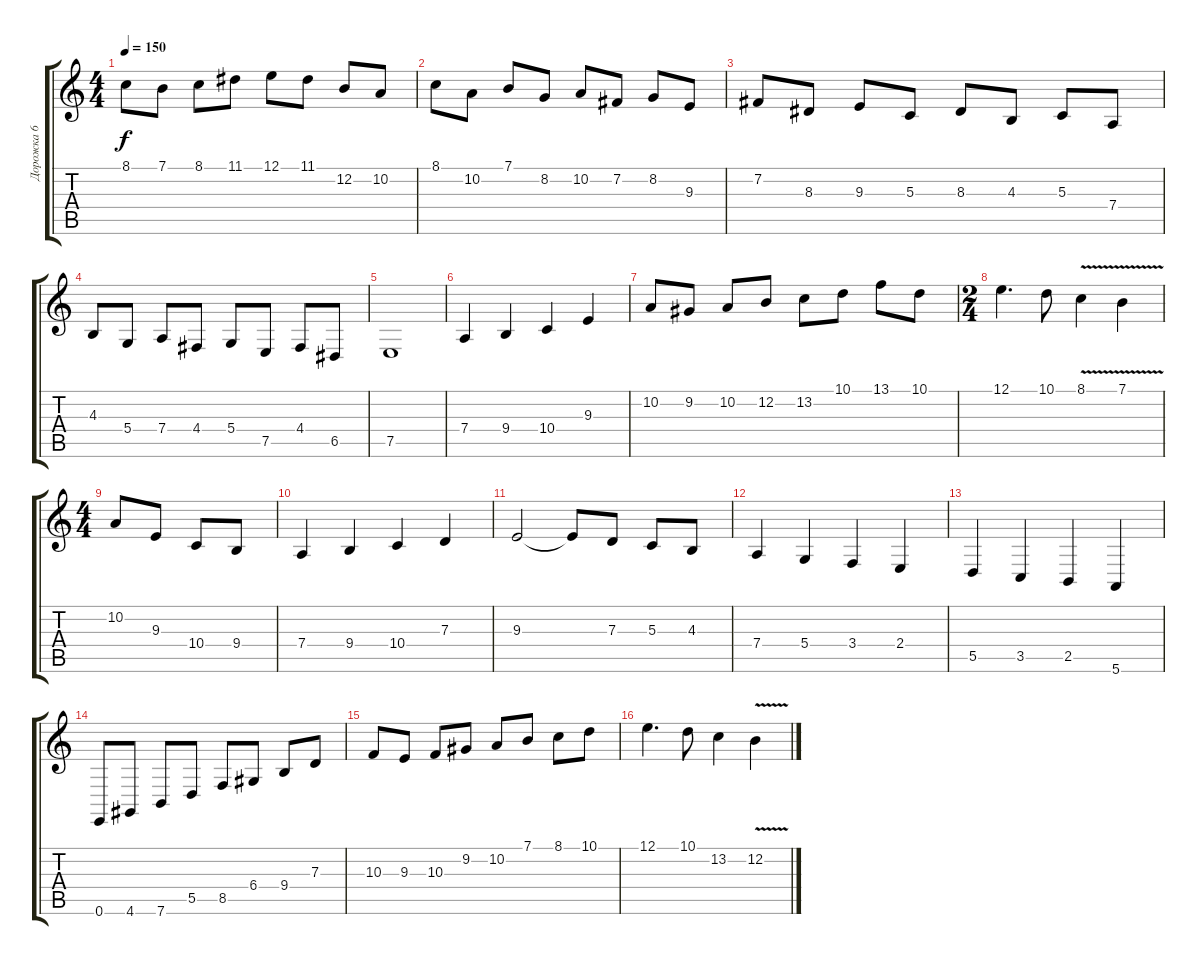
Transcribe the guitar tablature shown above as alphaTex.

\track ("Дорожка 6" "Дорожка 6") {instrument stringensemble1}
\staff {score tabs}
\tuning (E4 B3 G3 D3 A2 E2) {hide}
\ts (4 4)
\tempo 150
\clef g2
\ks c
8.1.8{dy f} 7.1.8 8.1.8 11.1.8 12.1.8 11.1.8 12.2.8 10.2.8 |
8.1.8 10.2.8 7.1.8 8.2.8 10.2.8 7.2.8 8.2.8 9.3.8 |
7.2.8 8.3.8 9.3.8 5.3.8 8.3.8 4.3.8 5.3.8 7.4.8 |
4.3.8 5.4.8 7.4.8 4.4.8 5.4.8 7.5.8 4.4.8 6.5.8 |
7.5.1 |
7.4.4 9.4.4 10.4.4 9.3.4 |
10.2.8 9.2.8 10.2.8 12.2.8 13.2.8 10.1.8 13.1.8 10.1.8 |
\ts (2 4)
12.1.4{d} 10.1.8 8.1{v}.4 7.1{v}.4 |
\ts (4 4)
10.2.8 9.3.8 10.4.8 9.4.8 |
7.4.4 9.4.4 10.4.4 7.3.4 |
9.3.2 9.3{t}.8 7.3.8 5.3.8 4.3.8 |
7.4.4 5.4.4 3.4.4 2.4.4 |
5.5.4 3.5.4 2.5.4 5.6.4 |
0.6.8 4.6.8 7.6.8 5.5.8 8.5.8 6.4.8 9.4.8 7.3.8 |
10.3.8 9.3.8 10.3.8 9.2.8 10.2.8 7.1.8 8.1.8 10.1.8 |
12.1.4{d} 10.1.8 13.2.4 12.2{v}.4
